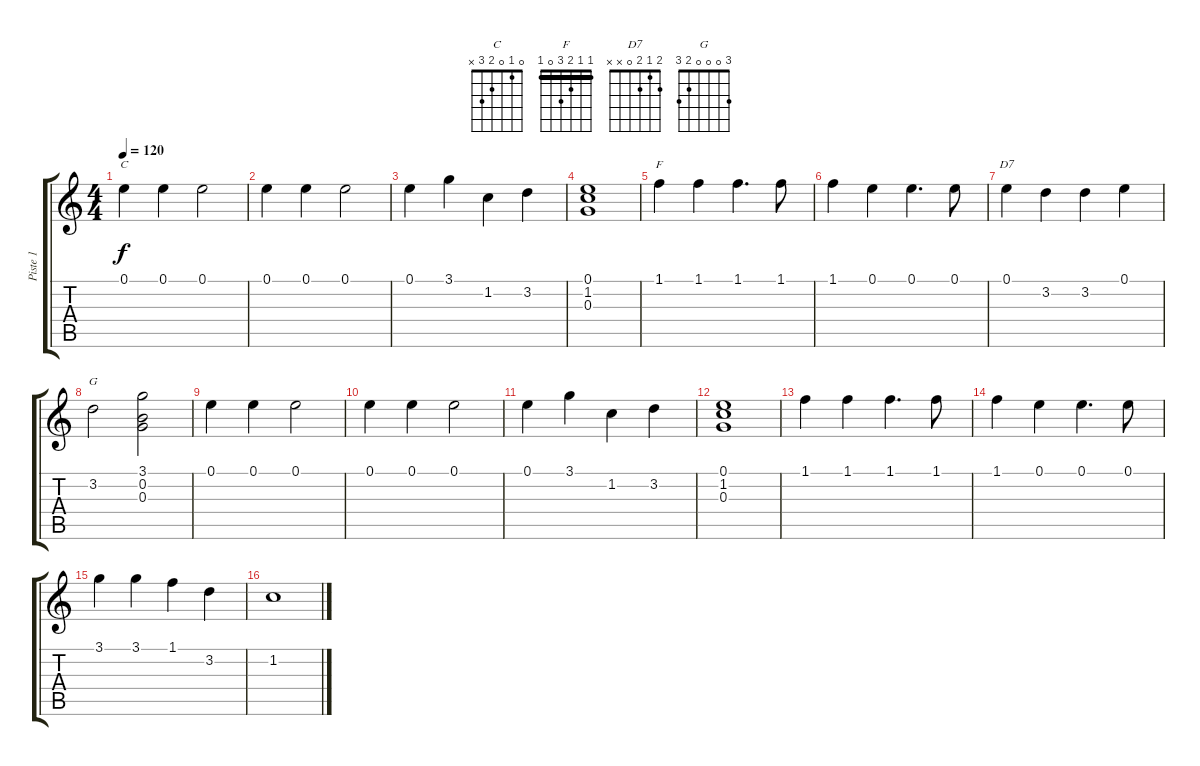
\track ("Piste 1" "Piste 1") {instrument acousticguitarsteel}
\staff {score tabs}
\tuning (E4 B3 G3 D3 A2 E2) {hide}
\chord ("C" 0 1 0 2 3 x)
\chord ("F" 1 1 2 3 0 1) {barre 1}
\chord ("D7" 2 1 2 0 x x)
\chord ("G" 3 0 0 0 2 3)
\ts (4 4)
\tempo 120
\clef g2
\ks c
0.1.4{ch "C" dy f instrument acousticguitarsteel} 0.1.4 0.1.2 |
0.1.4 0.1.4 0.1.2 |
0.1.4 3.1.4 1.2.4 3.2.4 |
(0.1 1.2 0.3).1 |
1.1.4{ch "F"} 1.1.4 1.1.4{d} 1.1.8 |
1.1.4 0.1.4 0.1.4{d} 0.1.8 |
0.1.4{ch "D7"} 3.2.4 3.2.4 0.1.4 |
3.2.2{ch "G"} (3.1 0.2 0.3).2 |
0.1.4 0.1.4 0.1.2 |
0.1.4 0.1.4 0.1.2 |
0.1.4 3.1.4 1.2.4 3.2.4 |
(0.1 1.2 0.3).1 |
1.1.4 1.1.4 1.1.4{d} 1.1.8 |
1.1.4 0.1.4 0.1.4{d} 0.1.8 |
3.1.4 3.1.4 1.1.4 3.2.4 |
1.2.1
